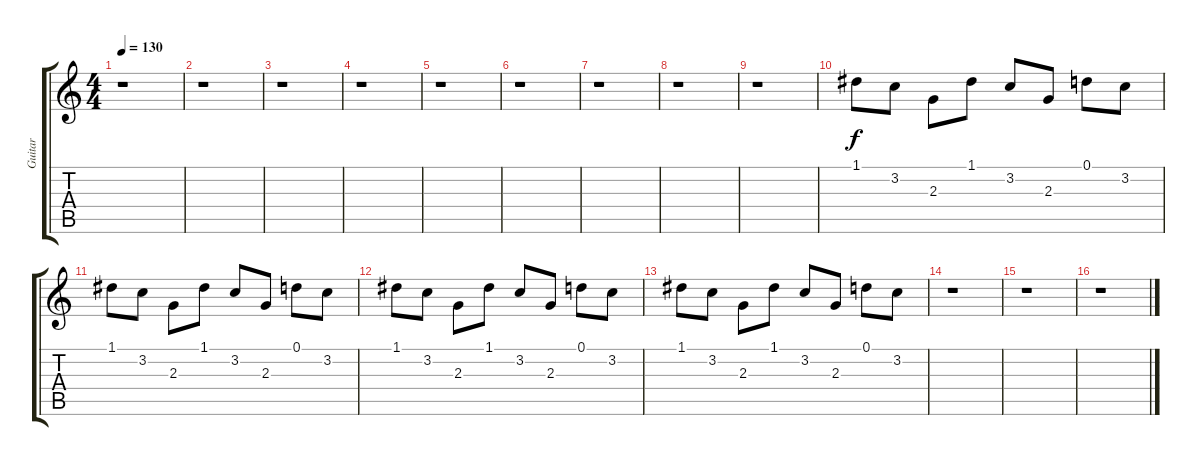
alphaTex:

\track ("Guitar" "Guitar") {instrument acousticguitarsteel}
\staff {score tabs}
\tuning (D4 A3 F3 C3 G2 D2) {hide}
\ts (4 4)
\tempo 130
\clef g2
\ks c
r.1{dy f} |
r.1 |
r.1 |
r.1 |
r.1 |
r.1 |
r.1 |
r.1 |
r.1 |
1.1.8 3.2.8 2.3.8 1.1.8 3.2.8 2.3.8 0.1.8 3.2.8 |
1.1.8 3.2.8 2.3.8 1.1.8 3.2.8 2.3.8 0.1.8 3.2.8 |
1.1.8 3.2.8 2.3.8 1.1.8 3.2.8 2.3.8 0.1.8 3.2.8 |
1.1.8 3.2.8 2.3.8 1.1.8 3.2.8 2.3.8 0.1.8 3.2.8 |
r.1 |
r.1 |
r.1
